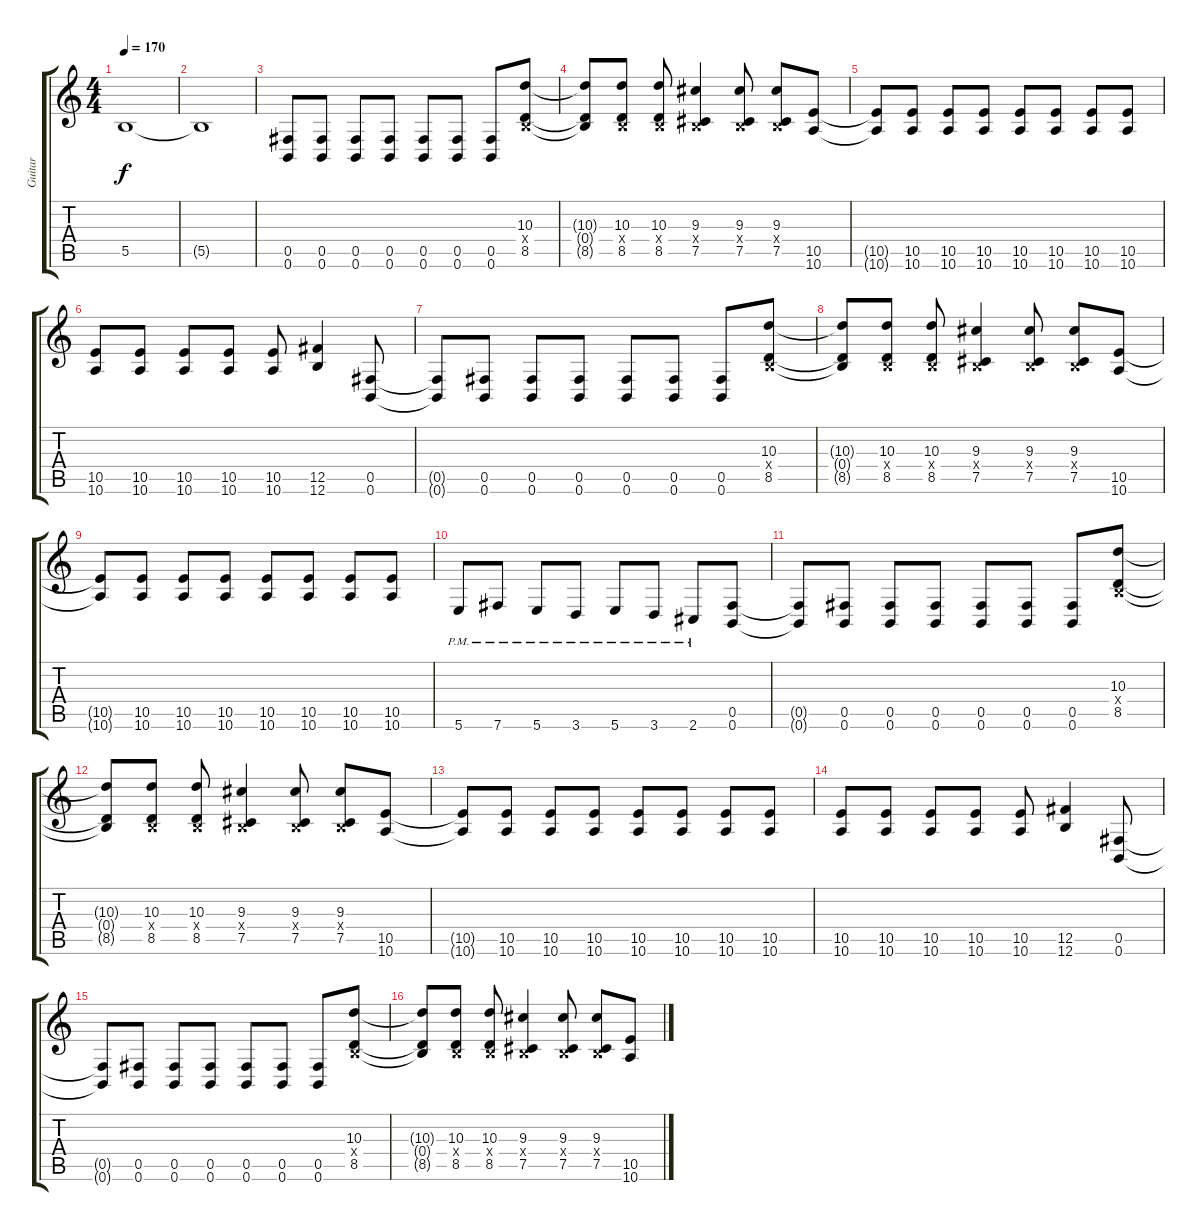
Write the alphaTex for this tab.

\track ("Guitar" "Guitar") {instrument distortionguitar}
\staff {score tabs}
\tuning (Db4 Ab3 E3 B2 Gb2 B1) {hide}
\ts (4 4)
\tempo 170
\clef g2
\ks c
5.5{t}.1{dy f} |
5.5{t}.1 |
(0.5 0.6).8 (0.5 0.6).8 (0.5 0.6).8 (0.5 0.6).8 (0.5 0.6).8 (0.5 0.6).8 (0.5 0.6).8 (10.3 0.4{x} 8.5).8 |
(10.3{t} 0.4{t} 8.5{t}).8 (10.3 0.4{x} 8.5).8 (10.3 0.4{x} 8.5).8 (9.3 0.4{x} 7.5).4 (9.3 0.4{x} 7.5).8 (9.3 0.4{x} 7.5).8 (10.5 10.6).8 |
(10.5{t} 10.6{t}).8 (10.5 10.6).8 (10.5 10.6).8 (10.5 10.6).8 (10.5 10.6).8 (10.5 10.6).8 (10.5 10.6).8 (10.5 10.6).8 |
(10.5 10.6).8 (10.5 10.6).8 (10.5 10.6).8 (10.5 10.6).8 (10.5 10.6).8 (12.5 12.6).4 (0.5 0.6).8 |
(0.5{t} 0.6{t}).8 (0.5 0.6).8 (0.5 0.6).8 (0.5 0.6).8 (0.5 0.6).8 (0.5 0.6).8 (0.5 0.6).8 (10.3 0.4{x} 8.5).8 |
(10.3{t} 0.4{t} 8.5{t}).8 (10.3 0.4{x} 8.5).8 (10.3 0.4{x} 8.5).8 (9.3 0.4{x} 7.5).4 (9.3 0.4{x} 7.5).8 (9.3 0.4{x} 7.5).8 (10.5 10.6).8 |
(10.5{t} 10.6{t}).8 (10.5 10.6).8 (10.5 10.6).8 (10.5 10.6).8 (10.5 10.6).8 (10.5 10.6).8 (10.5 10.6).8 (10.5 10.6).8 |
5.6{pm}.8 7.6{pm}.8 5.6{pm}.8 3.6{pm}.8 5.6{pm}.8 3.6{pm}.8 2.6{pm}.8 (0.5 0.6).8 |
(0.5{t} 0.6{t}).8 (0.5 0.6).8 (0.5 0.6).8 (0.5 0.6).8 (0.5 0.6).8 (0.5 0.6).8 (0.5 0.6).8 (10.3 0.4{x} 8.5).8 |
(10.3{t} 0.4{t} 8.5{t}).8 (10.3 0.4{x} 8.5).8 (10.3 0.4{x} 8.5).8 (9.3 0.4{x} 7.5).4 (9.3 0.4{x} 7.5).8 (9.3 0.4{x} 7.5).8 (10.5 10.6).8 |
(10.5{t} 10.6{t}).8 (10.5 10.6).8 (10.5 10.6).8 (10.5 10.6).8 (10.5 10.6).8 (10.5 10.6).8 (10.5 10.6).8 (10.5 10.6).8 |
(10.5 10.6).8 (10.5 10.6).8 (10.5 10.6).8 (10.5 10.6).8 (10.5 10.6).8 (12.5 12.6).4 (0.5 0.6).8 |
(0.5{t} 0.6{t}).8 (0.5 0.6).8 (0.5 0.6).8 (0.5 0.6).8 (0.5 0.6).8 (0.5 0.6).8 (0.5 0.6).8 (10.3 0.4{x} 8.5).8 |
(10.3{t} 0.4{t} 8.5{t}).8 (10.3 0.4{x} 8.5).8 (10.3 0.4{x} 8.5).8 (9.3 0.4{x} 7.5).4 (9.3 0.4{x} 7.5).8 (9.3 0.4{x} 7.5).8 (10.5 10.6).8
